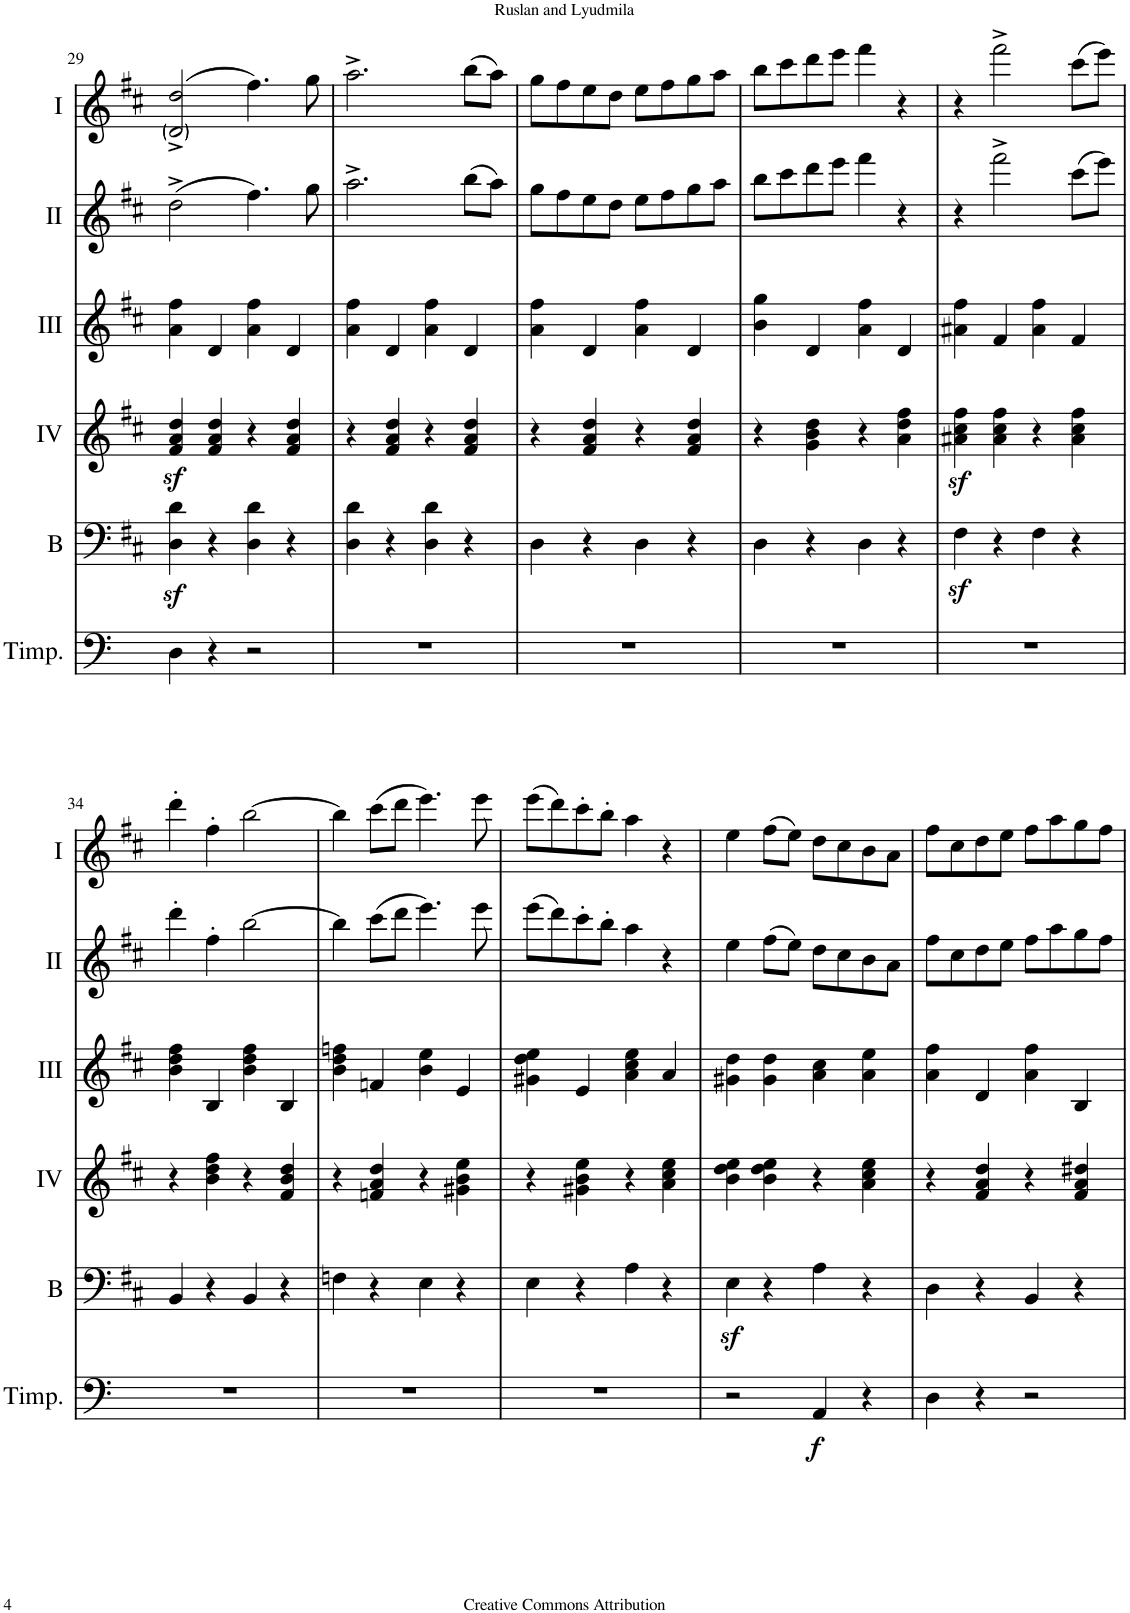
**kern	**dynam	**kern	**kern	**kern	**kern	**kern
*part6	*part6	*part5	*part4	*part3	*part2	*part1
*staff6	*staff6	*staff5	*staff4	*staff3	*staff2	*staff1
*I"Timpani	*	*I"Bass	*I"Acc. 4	*I"Acc. 3	*I"Acc. 2	*I"Acc. 1
*I'Timp.	*	*I'B	*	*	*	*
!!LO:PB:g=z
*clefF4	*	*clefF4	*clefG2	*clefG2	*clefG2	*clefG2
*	*	*Trd7c12	*Trd7c12	*Trd7c12	*	*
*k[f#c#]	*	*k[f#c#]	*k[f#c#]	*k[f#c#]	*k[f#c#]	*k[f#c#]
*M2/2	*	*M2/2	*M2/2	*M2/2	*M2/2	*M2/2
*met(c|)	*	*met(c|)	*met(c|)	*met(c|)	*met(c|)	*met(c|)
=29	=29	=29	=29	=29	=29	=29
4D\	.	4D\z< 4d\z<	4f#/z< 4a/z< 4dd/z<	4a\ 4ff#\	(2d^\	(2d/^ 2dd/^
4r	.	4r	4f#/ 4a/ 4dd/	4d/	.	.
2r	.	4D\ 4d\	4r	4a\ 4ff#\	4.f#\)	4.ff#\)
.	.	4r	4f#/ 4a/ 4dd/	4d/	.	.
.	.	.	.	.	8g\	8gg\
=30	=30	=30	=30	=30	=30	=30
1r	.	4D\ 4d\	4r	4a\ 4ff#\	2.a^\	2.aa^\
.	.	4r	4f#/ 4a/ 4dd/	4d/	.	.
.	.	4D\ 4d\	4r	4a\ 4ff#\	.	.
.	.	4r	4f#/ 4a/ 4dd/	4d/	(8b\L	(8bb\L
.	.	.	.	.	8a\J)	8aa\J)
=31	=31	=31	=31	=31	=31	=31
1r	.	4D\	4r	4a\ 4ff#\	8g\L	8gg\L
.	.	.	.	.	8f#\	8ff#\
.	.	4r	4f#/ 4a/ 4dd/	4d/	8e\	8ee\
.	.	.	.	.	8d\J	8dd\J
.	.	4D\	4r	4a\ 4ff#\	8e\L	8ee\L
.	.	.	.	.	8f#\	8ff#\
.	.	4r	4f#/ 4a/ 4dd/	4d/	8g\	8gg\
.	.	.	.	.	8a\J	8aa\J
=32	=32	=32	=32	=32	=32	=32
1r	.	4D\	4r	4b\ 4gg\	8b\L	8bb\L
.	.	.	.	.	8cc#\	8ccc#\
.	.	4r	4g\ 4b\ 4dd\	4d/	8dd\	8ddd\
.	.	.	.	.	8ee\J	8eee\J
.	.	4D\	4r	4a\ 4ff#\	4ff#\	4fff#\
.	.	4r	4a\ 4dd\ 4ff#\	4d/	4r	4r
=33	=33	=33	=33	=33	=33	=33
1r	.	4F#z<\	4a#X\z< 4cc#\z< 4ff#\z<	4a#X\ 4ff#\	4r	4r
.	.	4r	4a#\ 4cc#\ 4ff#\	4f#/	2ff#^\	2fff#^\
.	.	4F#\	4r	4a#\ 4ff#\	.	.
.	.	4r	4a#\ 4cc#\ 4ff#\	4f#/	(8cc#\L	(8ccc#\L
.	.	.	.	.	8ee\J)	8eee\J)
!!LO:LB:g=z
=34	=34	=34	=34	=34	=34	=34
1r	.	4BB/	4r	4b\ 4dd\ 4ff#\	4dd'\	4ddd'\
.	.	4r	4b\ 4dd\ 4ff#\	4B/	4f#'\	4ff#'\
.	.	4BB/	4r	4b\ 4dd\ 4ff#\	[2b\	[2bb\
.	.	4r	4f#/ 4b/ 4dd/	4B/	.	.
=35	=35	=35	=35	=35	=35	=35
1r	.	4Fn\	4r	4b\ 4dd\ 4ffn\	4b\]	4bb\]
.	.	4r	4fn/ 4a/ 4dd/	4fn/	(8cc#\L	(8ccc#\L
.	.	.	.	.	8dd\J	8ddd\J
.	.	4E\	4r	4b\ 4ee\	4.ee\)	4.eee\)
.	.	4r	4g#X\ 4b\ 4ee\	4e/	.	.
.	.	.	.	.	8ee\	8eee\
=36	=36	=36	=36	=36	=36	=36
1r	.	4E\	4r	4g#X\ 4dd\ 4ee\	(8ee\L	(8eee\L
.	.	.	.	.	8dd\)	8ddd\)
.	.	4r	4g#X\ 4b\ 4ee\	4e/	8cc#'\	8ccc#'\
.	.	.	.	.	8b'\J	8bb'\J
.	.	4A\	4r	4a\ 4cc#\ 4ee\	4a\	4aa\
.	.	4r	4a\ 4cc#\ 4ee\	4a/	4r	4r
=37	=37	=37	=37	=37	=37	=37
2r	.	4Ez<\	4b\ 4dd\ 4ee\	4g#X\ 4dd\	4e\	4ee\
.	.	4r	4b\ 4dd\ 4ee\	4g#\ 4dd\	(8f#\L	(8ff#\L
.	.	.	.	.	8e\J)	8ee\J)
!	!LO:DY:b	!	!	!	!	!
4AA/	f	4A\	4r	4a\ 4cc#\	8d\L	8dd\L
.	.	.	.	.	8c#\	8cc#\
4r	.	4r	4a\ 4cc#\ 4ee\	4a\ 4ee\	8B\	8b\
.	.	.	.	.	8A\J	8a\J
=38	=38	=38	=38	=38	=38	=38
4D\	.	4D\	4r	4a\ 4ff#\	8f#\L	8ff#\L
.	.	.	.	.	8c#\	8cc#\
4r	.	4r	4f#/ 4a/ 4dd/	4d/	8d\	8dd\
.	.	.	.	.	8e\J	8ee\J
2r	.	4BB/	4r	4a\ 4ff#\	8f#\L	8ff#\L
.	.	.	.	.	8a\	8aa\
.	.	4r	4f#/ 4a/ 4dd#X/	4B/	8g\	8gg\
.	.	.	.	.	8f#\J	8ff#\J
=	=	=	=	=	=	=
*-	*-	*-	*-	*-	*-	*-
